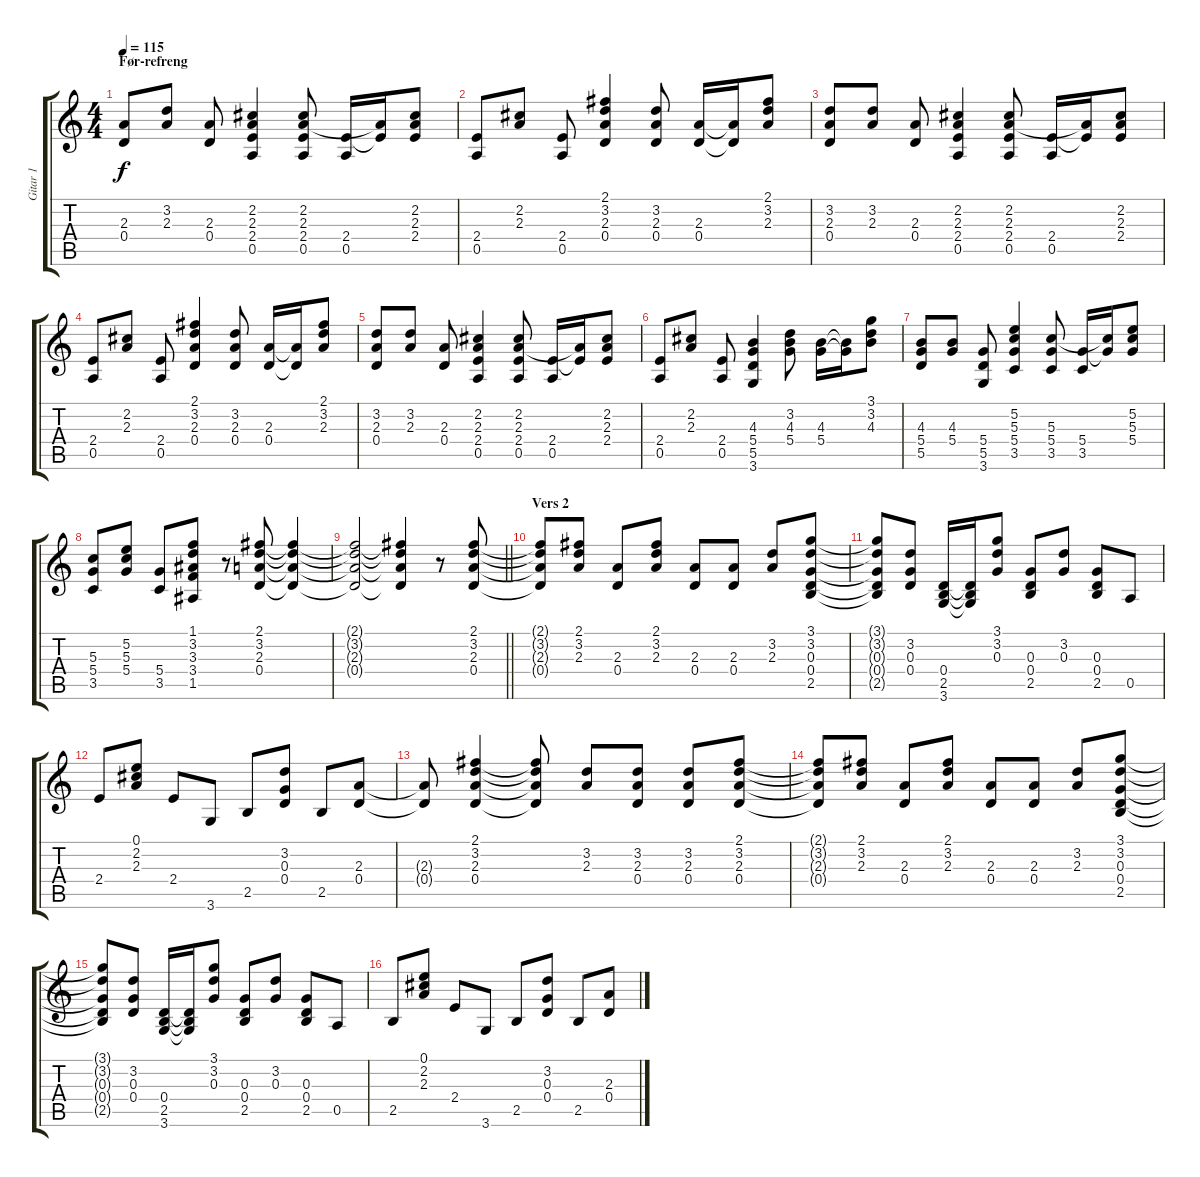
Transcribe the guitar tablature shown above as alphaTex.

\track ("Gitar 1" "Gitar 1") {instrument overdrivenguitar}
\staff {score tabs}
\tuning (E4 B3 G3 D3 A2 E2) {hide}
\ts (4 4)
\section ("" "Før-refreng")
\tempo 115
\clef g2
\ks c
(2.3 0.4).8{dy f} (3.2 2.3).8 (2.3 0.4).8 (2.2 2.3 2.4 0.5).4 (2.2 2.3 2.4 0.5).8 (2.4 0.5).16 (2.3{t} 2.4{t}).16 (2.2 2.3 2.4).8 |
(2.4 0.5).8 (2.2 2.3).8 (2.4 0.5).8 (2.1 3.2 2.3 0.4).4 (3.2 2.3 0.4).8 (2.3 0.4).16 (2.3{t} 0.4{t}).16 (2.1 3.2 2.3).8 |
(3.2 2.3 0.4).8 (3.2 2.3).8 (2.3 0.4).8 (2.2 2.3 2.4 0.5).4 (2.2 2.3 2.4 0.5).8 (2.4 0.5).16 (2.3{t} 2.4{t}).16 (2.2 2.3 2.4).8 |
(2.4 0.5).8 (2.2 2.3).8 (2.4 0.5).8 (2.1 3.2 2.3 0.4).4 (3.2 2.3 0.4).8 (2.3 0.4).16 (2.3{t} 0.4{t}).16 (2.1 3.2 2.3).8 |
(3.2 2.3 0.4).8 (3.2 2.3).8 (2.3 0.4).8 (2.2 2.3 2.4 0.5).4 (2.2 2.3 2.4 0.5).8 (2.4 0.5).16 (2.3{t} 2.4{t}).16 (2.2 2.3 2.4).8 |
(2.4 0.5).8 (2.2 2.3).8 (2.4 0.5).8 (4.3 5.4 5.5 3.6).4 (3.2 4.3 5.4).8 (4.3 5.4).16 (4.3{t} 5.4{t}).16 (3.1 3.2 4.3).8 |
(4.3 5.4 5.5).8 (4.3 5.4).8 (5.4 5.5 3.6).8 (5.2 5.3 5.4 3.5).4 (5.3 5.4 3.5).8 (5.4 3.5).16 (5.3{t} 5.4{t}).16 (5.2 5.3 5.4).8 |
(5.3 5.4 3.5).8 (5.2 5.3 5.4).8 (5.4 3.5).8 (1.1 3.2 3.3 3.4 1.5).8 r.8 (2.1 3.2 2.3 0.4).8 (2.1{t} 3.2{t} 2.3{t} 0.4{t}).4 |
\barLineRight lightlight
(2.1{t} 3.2{t} 2.3{t} 0.4{t}).2 (2.1{t} 3.2{t} 2.3{t} 0.4{t}).4 r.8 (2.1 3.2 2.3 0.4).8 |
\section ("" "Vers 2")
(2.1{t} 3.2{t} 2.3{t} 0.4{t}).8 (2.1 3.2 2.3).8 (2.3 0.4).8 (2.1 3.2 2.3).8 (2.3 0.4).8 (2.3 0.4).8 (3.2 2.3).8 (3.1 3.2 0.3 0.4 2.5).8 |
(3.1{t} 3.2{t} 0.3{t} 0.4{t} 2.5{t}).8 (3.2 0.3 0.4).8 (0.4 2.5 3.6).16 (0.4{t} 2.5{t} 3.6{t}).16 (3.1 3.2 0.3).8 (0.3 0.4 2.5).8 (3.2 0.3).8 (0.3 0.4 2.5).8 0.5.8 |
2.4.8 (0.1 2.2 2.3).8 2.4.8 3.6.8 2.5.8 (3.2 0.3 0.4).8 2.5.8 (2.3 0.4).8 |
(2.3{t} 0.4{t}).8 (2.1 3.2 2.3 0.4).4 (2.1{t} 3.2{t} 2.3{t} 0.4{t}).8 (3.2 2.3).8 (3.2 2.3 0.4).8 (3.2 2.3 0.4).8 (2.1 3.2 2.3 0.4).8 |
(2.1{t} 3.2{t} 2.3{t} 0.4{t}).8 (2.1 3.2 2.3).8 (2.3 0.4).8 (2.1 3.2 2.3).8 (2.3 0.4).8 (2.3 0.4).8 (3.2 2.3).8 (3.1 3.2 0.3 0.4 2.5).8 |
(3.1{t} 3.2{t} 0.3{t} 0.4{t} 2.5{t}).8 (3.2 0.3 0.4).8 (0.4 2.5 3.6).16 (0.4{t} 2.5{t} 3.6{t}).16 (3.1 3.2 0.3).8 (0.3 0.4 2.5).8 (3.2 0.3).8 (0.3 0.4 2.5).8 0.5.8 |
2.5.8 (0.1 2.2 2.3).8 2.4.8 3.6.8 2.5.8 (3.2 0.3 0.4).8 2.5.8 (2.3 0.4).8
